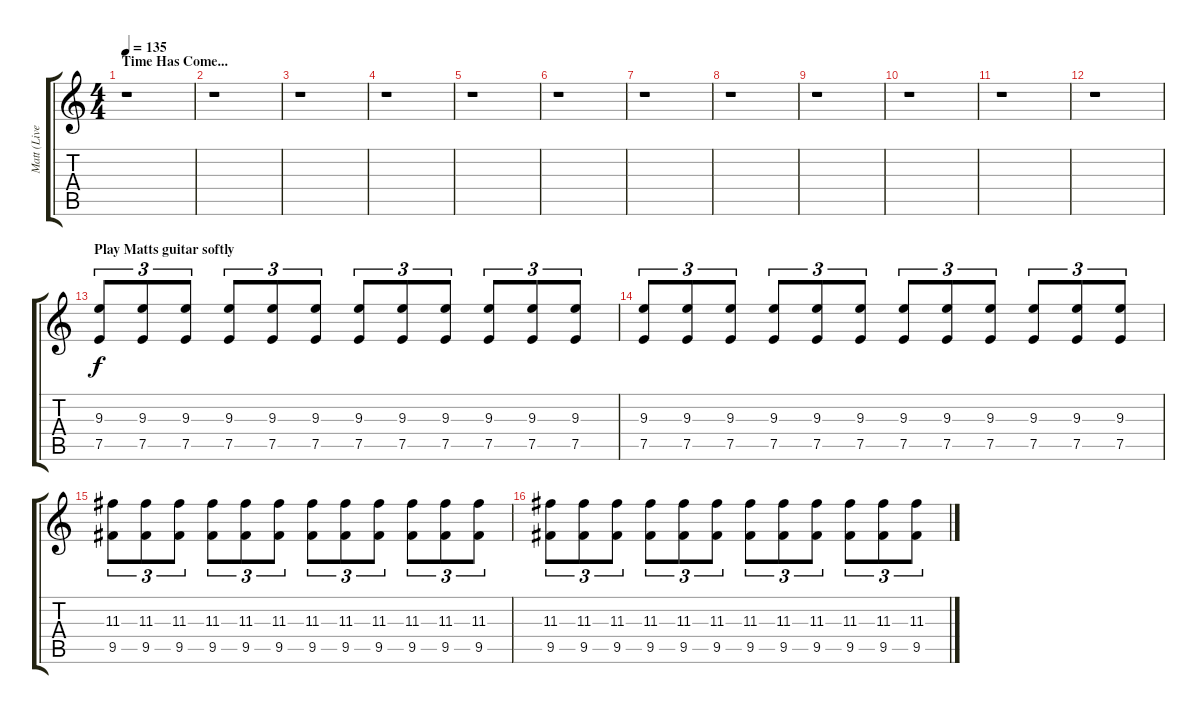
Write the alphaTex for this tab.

\track ("Matt (Live)" "Matt (Live") {instrument overdrivenguitar}
\staff {score tabs}
\tuning (E4 B3 G3 D3 A2 E2) {hide}
\ts (4 4)
\section ("" "Time Has Come...")
\tempo 135
\clef g2
\ks c
r.1{dy f} |
r.1 |
r.1 |
r.1 |
r.1 |
r.1 |
r.1 |
r.1 |
r.1 |
r.1 |
r.1 |
r.1 |
\section ("" "Play Matts guitar softly")
(9.3 7.5).8{tu (3 2)} (9.3 7.5).8{tu (3 2)} (9.3 7.5).8{tu (3 2)} (9.3 7.5).8{tu (3 2)} (9.3 7.5).8{tu (3 2)} (9.3 7.5).8{tu (3 2)} (9.3 7.5).8{tu (3 2)} (9.3 7.5).8{tu (3 2)} (9.3 7.5).8{tu (3 2)} (9.3 7.5).8{tu (3 2)} (9.3 7.5).8{tu (3 2)} (9.3 7.5).8{tu (3 2)} |
(9.3 7.5).8{tu (3 2)} (9.3 7.5).8{tu (3 2)} (9.3 7.5).8{tu (3 2)} (9.3 7.5).8{tu (3 2)} (9.3 7.5).8{tu (3 2)} (9.3 7.5).8{tu (3 2)} (9.3 7.5).8{tu (3 2)} (9.3 7.5).8{tu (3 2)} (9.3 7.5).8{tu (3 2)} (9.3 7.5).8{tu (3 2)} (9.3 7.5).8{tu (3 2)} (9.3 7.5).8{tu (3 2)} |
(11.3 9.5).8{tu (3 2)} (11.3 9.5).8{tu (3 2)} (11.3 9.5).8{tu (3 2)} (11.3 9.5).8{tu (3 2)} (11.3 9.5).8{tu (3 2)} (11.3 9.5).8{tu (3 2)} (11.3 9.5).8{tu (3 2)} (11.3 9.5).8{tu (3 2)} (11.3 9.5).8{tu (3 2)} (11.3 9.5).8{tu (3 2)} (11.3 9.5).8{tu (3 2)} (11.3 9.5).8{tu (3 2)} |
(11.3 9.5).8{tu (3 2)} (11.3 9.5).8{tu (3 2)} (11.3 9.5).8{tu (3 2)} (11.3 9.5).8{tu (3 2)} (11.3 9.5).8{tu (3 2)} (11.3 9.5).8{tu (3 2)} (11.3 9.5).8{tu (3 2)} (11.3 9.5).8{tu (3 2)} (11.3 9.5).8{tu (3 2)} (11.3 9.5).8{tu (3 2)} (11.3 9.5).8{tu (3 2)} (11.3 9.5).8{tu (3 2)}
